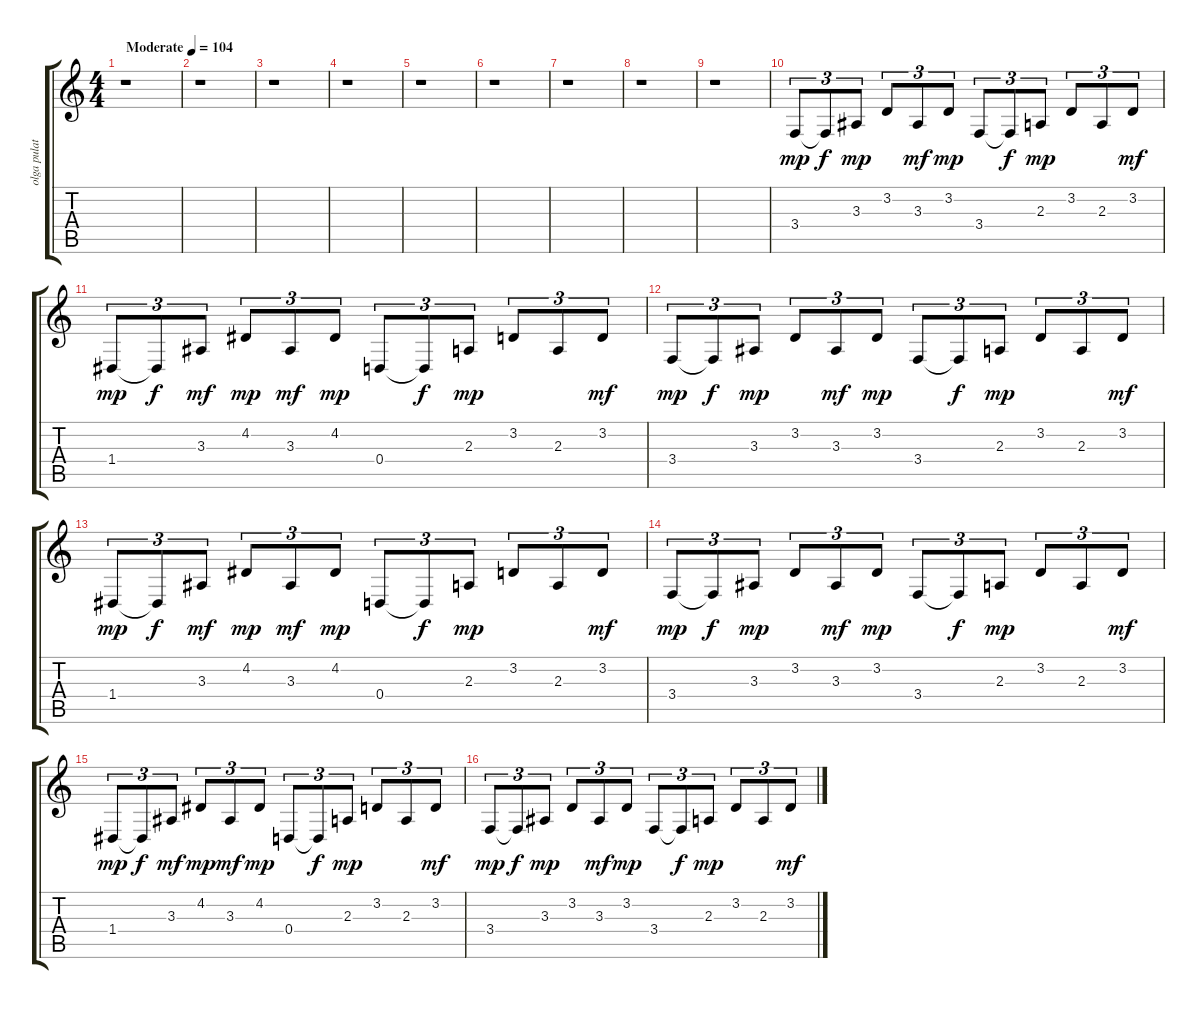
\track ("olga pulatova" "olga pulat") {instrument acousticgrandpiano}
\staff {score tabs}
\tuning (E4 B3 G3 D3 A2 E2) {hide}
\ts (4 4)
\tempo (104 "Moderate")
\clef g2
\ks c
r.1{dy mp instrument acousticgrandpiano} |
r.1 |
r.1 |
r.1 |
r.1 |
r.1 |
r.1 |
r.1 |
r.1 |
3.4.8{tu (3 2)} 3.4{t}.8{tu (3 2) dy f} 3.3.8{tu (3 2) dy mp} 3.2.8{tu (3 2)} 3.3.8{tu (3 2) dy mf} 3.2.8{tu (3 2) dy mp} 3.4.8{tu (3 2)} 3.4{t}.8{tu (3 2) dy f} 2.3.8{tu (3 2) dy mp} 3.2.8{tu (3 2)} 2.3.8{tu (3 2)} 3.2.8{tu (3 2) dy mf} |
1.4.8{tu (3 2) dy mp} 1.4{t}.8{tu (3 2) dy f} 3.3.8{tu (3 2) dy mf} 4.2.8{tu (3 2) dy mp} 3.3.8{tu (3 2) dy mf} 4.2.8{tu (3 2) dy mp} 0.4.8{tu (3 2)} 0.4{t}.8{tu (3 2) dy f} 2.3.8{tu (3 2) dy mp} 3.2.8{tu (3 2)} 2.3.8{tu (3 2)} 3.2.8{tu (3 2) dy mf} |
3.4.8{tu (3 2) dy mp} 3.4{t}.8{tu (3 2) dy f} 3.3.8{tu (3 2) dy mp} 3.2.8{tu (3 2)} 3.3.8{tu (3 2) dy mf} 3.2.8{tu (3 2) dy mp} 3.4.8{tu (3 2)} 3.4{t}.8{tu (3 2) dy f} 2.3.8{tu (3 2) dy mp} 3.2.8{tu (3 2)} 2.3.8{tu (3 2)} 3.2.8{tu (3 2) dy mf} |
1.4.8{tu (3 2) dy mp} 1.4{t}.8{tu (3 2) dy f} 3.3.8{tu (3 2) dy mf} 4.2.8{tu (3 2) dy mp} 3.3.8{tu (3 2) dy mf} 4.2.8{tu (3 2) dy mp} 0.4.8{tu (3 2)} 0.4{t}.8{tu (3 2) dy f} 2.3.8{tu (3 2) dy mp} 3.2.8{tu (3 2)} 2.3.8{tu (3 2)} 3.2.8{tu (3 2) dy mf} |
3.4.8{tu (3 2) dy mp} 3.4{t}.8{tu (3 2) dy f} 3.3.8{tu (3 2) dy mp} 3.2.8{tu (3 2)} 3.3.8{tu (3 2) dy mf} 3.2.8{tu (3 2) dy mp} 3.4.8{tu (3 2)} 3.4{t}.8{tu (3 2) dy f} 2.3.8{tu (3 2) dy mp} 3.2.8{tu (3 2)} 2.3.8{tu (3 2)} 3.2.8{tu (3 2) dy mf} |
1.4.8{tu (3 2) dy mp} 1.4{t}.8{tu (3 2) dy f} 3.3.8{tu (3 2) dy mf} 4.2.8{tu (3 2) dy mp} 3.3.8{tu (3 2) dy mf} 4.2.8{tu (3 2) dy mp} 0.4.8{tu (3 2)} 0.4{t}.8{tu (3 2) dy f} 2.3.8{tu (3 2) dy mp} 3.2.8{tu (3 2)} 2.3.8{tu (3 2)} 3.2.8{tu (3 2) dy mf} |
3.4.8{tu (3 2) dy mp} 3.4{t}.8{tu (3 2) dy f} 3.3.8{tu (3 2) dy mp} 3.2.8{tu (3 2)} 3.3.8{tu (3 2) dy mf} 3.2.8{tu (3 2) dy mp} 3.4.8{tu (3 2)} 3.4{t}.8{tu (3 2) dy f} 2.3.8{tu (3 2) dy mp} 3.2.8{tu (3 2)} 2.3.8{tu (3 2)} 3.2.8{tu (3 2) dy mf}
